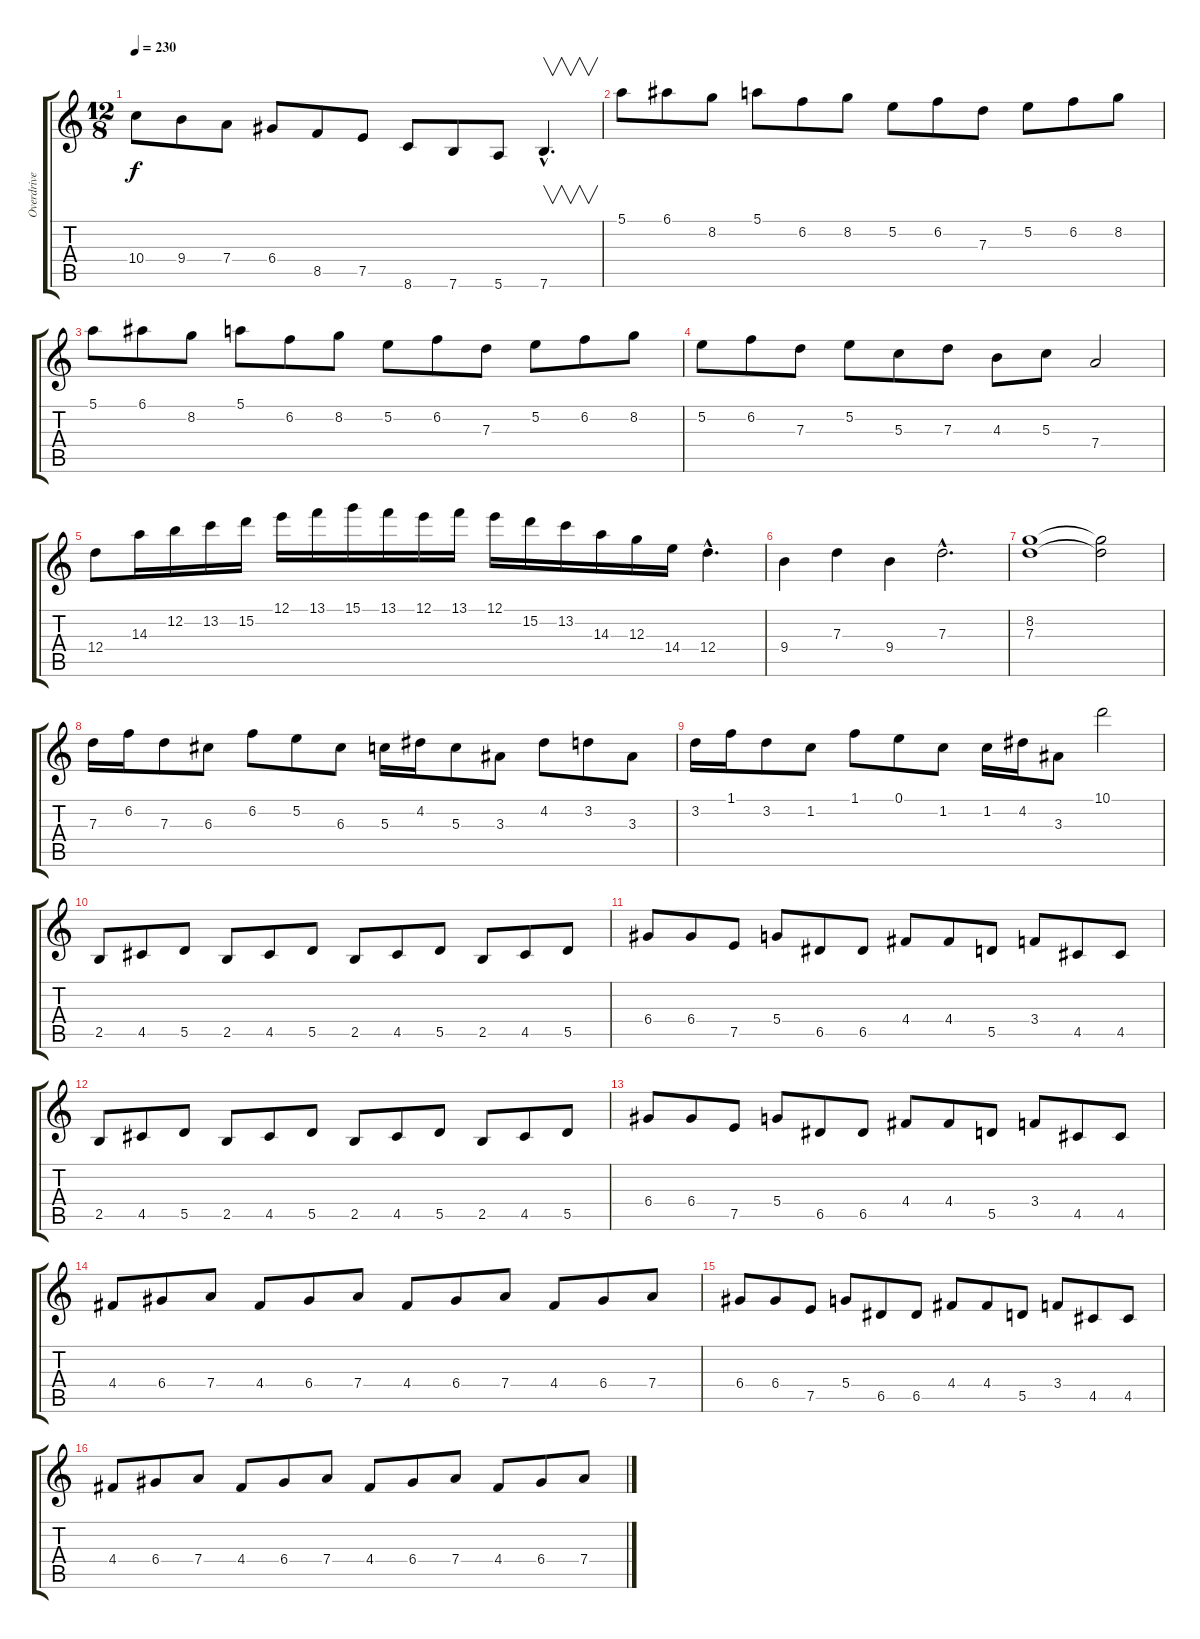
\track ("Overdrive" "Overdrive") {instrument overdrivenguitar}
\staff {score tabs}
\tuning (E4 B3 G3 D3 A2 E2) {hide}
\ts (12 8)
\tempo 230
\clef g2
\ks c
10.4.8{dy f} 9.4.8 7.4.8 6.4.8 8.5.8 7.5.8 8.6.8 7.6.8 5.6.8 7.6{hac}.4{v d} |
5.1.8 6.1.8 8.2.8 5.1.8 6.2.8 8.2.8 5.2.8 6.2.8 7.3.8 5.2.8 6.2.8 8.2.8 |
5.1.8 6.1.8 8.2.8 5.1.8 6.2.8 8.2.8 5.2.8 6.2.8 7.3.8 5.2.8 6.2.8 8.2.8 |
5.2.8 6.2.8 7.3.8 5.2.8 5.3.8 7.3.8 4.3.8 5.3.8 7.4.2 |
12.4.8 14.3.16 12.2.16 13.2.16 15.2.16 12.1.16 13.1.16 15.1.16 13.1.16 12.1.16 13.1.16 12.1.16 15.2.16 13.2.16 14.3.16 12.3.16 14.4.16 12.4{hac}.4{d} |
9.4.4 7.3.4 9.4.4 7.3{hac}.2{d} |
(8.2 7.3).1 (8.2{t} 7.3{t}).2 |
7.3.16 6.2.16 7.3.8 6.3.8 6.2.8 5.2.8 6.3.8 5.3.16 4.2.16 5.3.8 3.3.8 4.2.8 3.2.8 3.3.8 |
3.2.16 1.1.16 3.2.8 1.2.8 1.1.8 0.1.8 1.2.8 1.2.16 4.2.16 3.3.8 10.1.2 |
2.5.8 4.5.8 5.5.8 2.5.8 4.5.8 5.5.8 2.5.8 4.5.8 5.5.8 2.5.8 4.5.8 5.5.8 |
6.4.8 6.4.8 7.5.8 5.4.8 6.5.8 6.5.8 4.4.8 4.4.8 5.5.8 3.4.8 4.5.8 4.5.8 |
2.5.8 4.5.8 5.5.8 2.5.8 4.5.8 5.5.8 2.5.8 4.5.8 5.5.8 2.5.8 4.5.8 5.5.8 |
6.4.8 6.4.8 7.5.8 5.4.8 6.5.8 6.5.8 4.4.8 4.4.8 5.5.8 3.4.8 4.5.8 4.5.8 |
4.4.8 6.4.8 7.4.8 4.4.8 6.4.8 7.4.8 4.4.8 6.4.8 7.4.8 4.4.8 6.4.8 7.4.8 |
6.4.8 6.4.8 7.5.8 5.4.8 6.5.8 6.5.8 4.4.8 4.4.8 5.5.8 3.4.8 4.5.8 4.5.8 |
4.4.8 6.4.8 7.4.8 4.4.8 6.4.8 7.4.8 4.4.8 6.4.8 7.4.8 4.4.8 6.4.8 7.4.8
